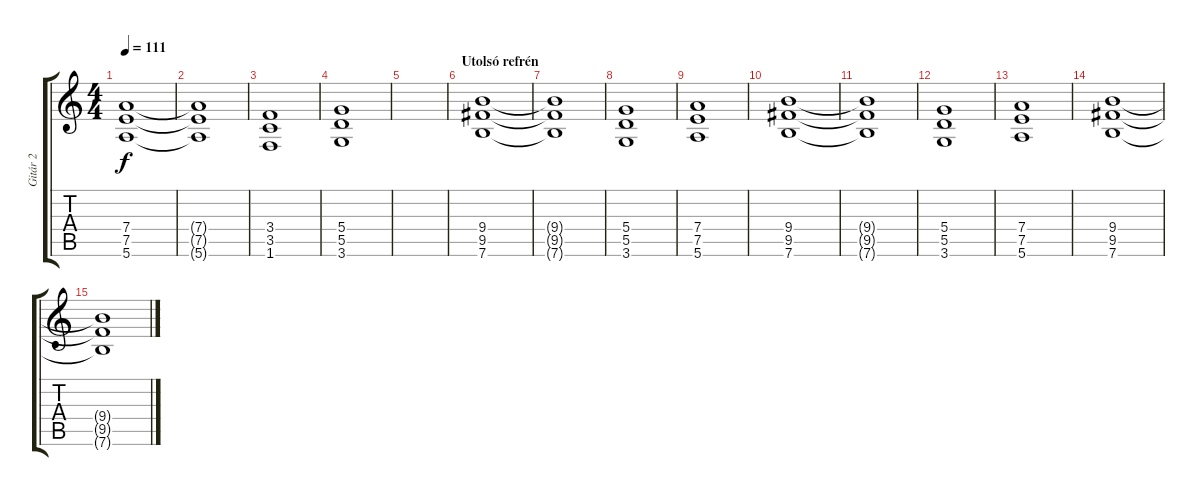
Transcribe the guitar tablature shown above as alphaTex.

\track ("Gitár 2" "Gitár 2") {instrument distortionguitar}
\staff {score tabs}
\tuning (E4 B3 G3 D3 A2 E2) {hide}
\ts (4 4)
\tempo 111
\clef g2
\ks c
(7.4 7.5 5.6).1{dy f} |
(7.4{t} 7.5{t} 5.6{t}).1 |
(3.4 3.5 1.6).1 |
(5.4 5.5 3.6).1 |
|
\section ("" "Utolsó refrén")
(9.4 9.5 7.6).1 |
(9.4{t} 9.5{t} 7.6{t}).1 |
(5.4 5.5 3.6).1 |
(7.4 7.5 5.6).1 |
(9.4 9.5 7.6).1 |
(9.4{t} 9.5{t} 7.6{t}).1 |
(5.4 5.5 3.6).1 |
(7.4 7.5 5.6).1 |
(9.4 9.5 7.6).1 |
(9.4{t} 9.5{t} 7.6{t}).1
